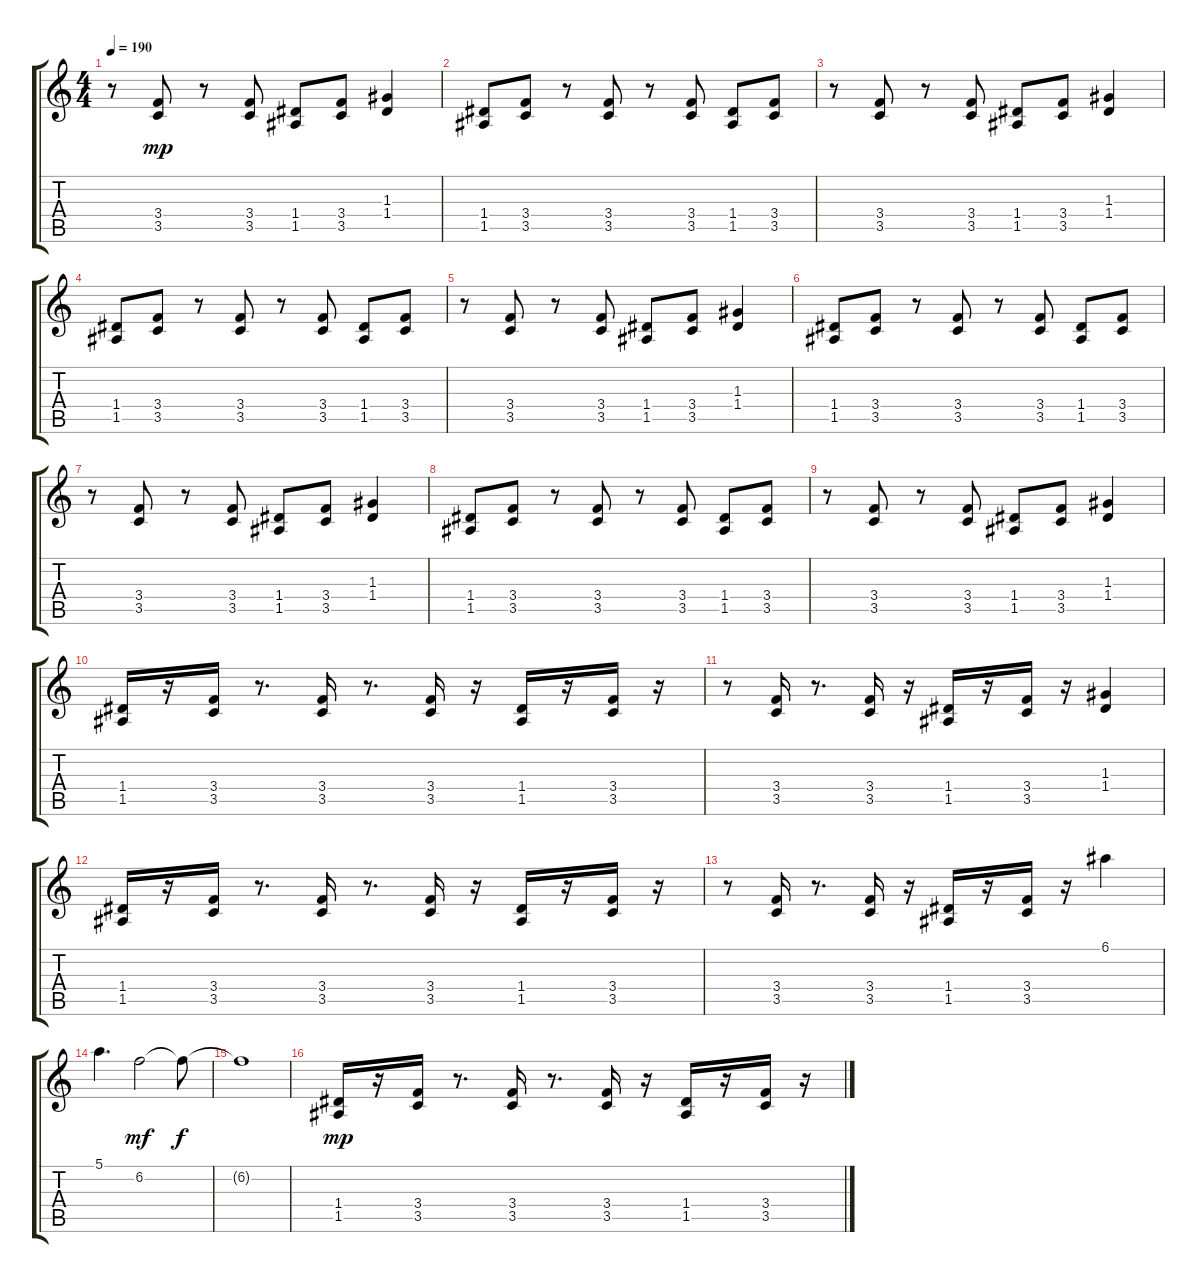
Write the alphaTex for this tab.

\track "" {instrument distortionguitar}
\staff {score tabs}
\tuning (E4 B3 G3 D3 A2 E2) {hide}
\ts (4 4)
\tempo 190
\clef g2
\ks c
r.8{dy mp} (3.4 3.5).8 r.8 (3.4 3.5).8 (1.4 1.5).8 (3.4 3.5).8 (1.3 1.4).4 |
(1.4 1.5).8 (3.4 3.5).8 r.8 (3.4 3.5).8 r.8 (3.4 3.5).8 (1.4 1.5).8 (3.4 3.5).8 |
r.8 (3.4 3.5).8 r.8 (3.4 3.5).8 (1.4 1.5).8 (3.4 3.5).8 (1.3 1.4).4 |
(1.4 1.5).8 (3.4 3.5).8 r.8 (3.4 3.5).8 r.8 (3.4 3.5).8 (1.4 1.5).8 (3.4 3.5).8 |
r.8 (3.4 3.5).8 r.8 (3.4 3.5).8 (1.4 1.5).8 (3.4 3.5).8 (1.3 1.4).4 |
(1.4 1.5).8 (3.4 3.5).8 r.8 (3.4 3.5).8 r.8 (3.4 3.5).8 (1.4 1.5).8 (3.4 3.5).8 |
r.8 (3.4 3.5).8 r.8 (3.4 3.5).8 (1.4 1.5).8 (3.4 3.5).8 (1.3 1.4).4 |
(1.4 1.5).8 (3.4 3.5).8 r.8 (3.4 3.5).8 r.8 (3.4 3.5).8 (1.4 1.5).8 (3.4 3.5).8 |
r.8 (3.4 3.5).8 r.8 (3.4 3.5).8 (1.4 1.5).8 (3.4 3.5).8 (1.3 1.4).4 |
(1.4 1.5).16 r.16 (3.4 3.5).16 r.8{d} (3.4 3.5).16 r.8{d} (3.4 3.5).16 r.16 (1.4 1.5).16 r.16 (3.4 3.5).16 r.16 |
r.8 (3.4 3.5).16 r.8{d} (3.4 3.5).16 r.16 (1.4 1.5).16 r.16 (3.4 3.5).16 r.16 (1.3 1.4).4 |
(1.4 1.5).16 r.16 (3.4 3.5).16 r.8{d} (3.4 3.5).16 r.8{d} (3.4 3.5).16 r.16 (1.4 1.5).16 r.16 (3.4 3.5).16 r.16 |
r.8 (3.4 3.5).16 r.8{d} (3.4 3.5).16 r.16 (1.4 1.5).16 r.16 (3.4 3.5).16 r.16 6.1.4 |
5.1.4{d} 6.2.2{dy mf} 6.2{t}.8{dy f} |
6.2{t}.1 |
(1.4 1.5).16{dy mp} r.16 (3.4 3.5).16 r.8{d} (3.4 3.5).16 r.8{d} (3.4 3.5).16 r.16 (1.4 1.5).16 r.16 (3.4 3.5).16 r.16
